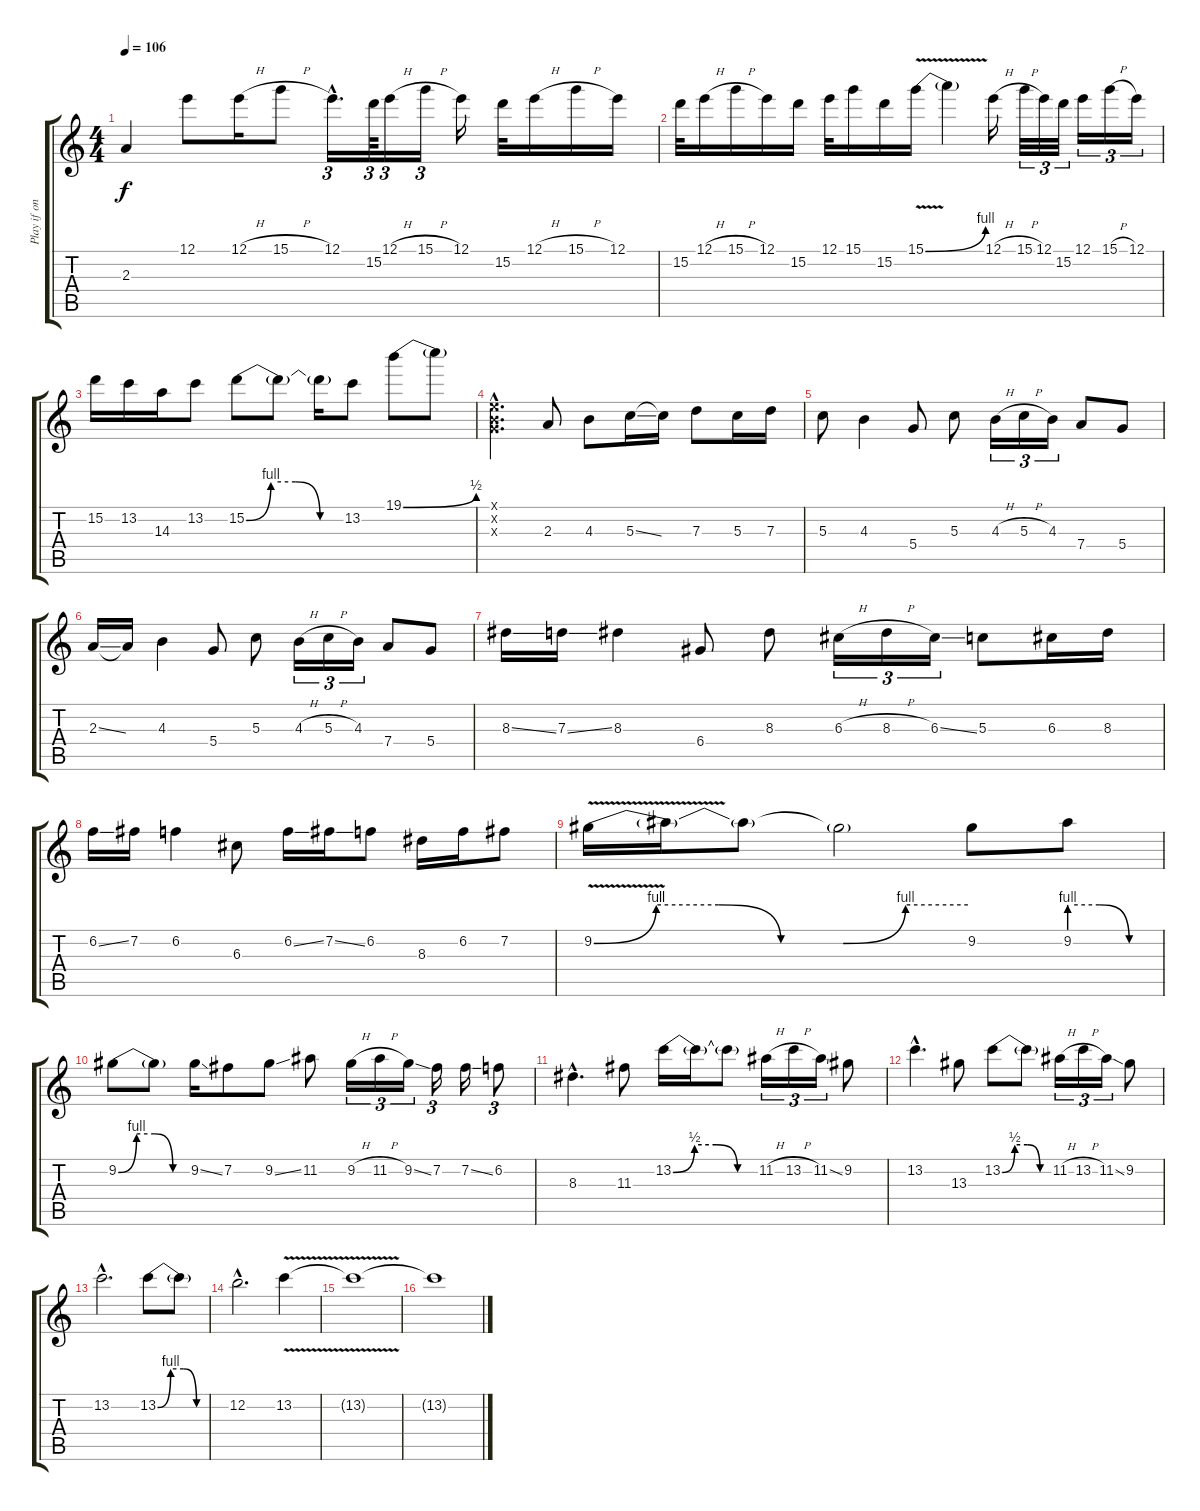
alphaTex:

\track ("Play if only one Guitar" "Play if on") {instrument electricguitarjazz}
\staff {score tabs}
\tuning (E4 B3 G3 D3 A2 E2) {hide}
\ts (4 4)
\tempo 106
\clef g2
\ks c
2.3.4{dy f} 12.1.8 12.1{h}.16 15.1{h}.8 12.1{hac}.16{d tu (3 2)} 15.2.64{tu (3 2)} 12.1{h}.16{tu (3 2)} 15.1{h}.16{tu (3 2)} 12.1.16 15.2.32 12.1{h}.16 15.1{h}.16 12.1.16 |
15.2.32 12.1{h}.16 15.1{h}.16 12.1.16 15.2.16 12.1.32 15.1.16 15.2.16 15.1{be (bend 0 0 60 4) v}.16 15.1{t}.4 12.1{h}.16 15.1{h}.32{tu (3 2)} 12.1.32{tu (3 2)} 15.2.32{tu (3 2)} 12.1.16{tu (3 2)} 15.1{h}.16{tu (3 2)} 12.1.16{tu (3 2)} |
15.2.16 13.2.16 14.3.16 13.2.8 15.2{be (custom 0 0 15 4 30 4 45 0 60 0)}.8 15.2{t}.8 15.2{t}.16 13.2.8 19.1{be (bend 0 0 60 2)}.8 19.1{t}.8 |
(0.1{hac x} 0.2{hac x} 0.3{hac x}).4{d} 2.3.8 4.3.8 5.3{ss}.16 5.3{t}.16 7.3.8 5.3.16 7.3.16 |
5.3.8 4.3.4 5.4.8 5.3.8 4.3{h}.16{tu (3 2)} 5.3{h}.16{tu (3 2)} 4.3.16{tu (3 2)} 7.4.8 5.4.8 |
2.3{ss}.16 2.3{t}.16 4.3.4 5.4.8 5.3.8 4.3{h}.16{tu (3 2)} 5.3{h}.16{tu (3 2)} 4.3.16{tu (3 2)} 7.4.8 5.4.8 |
8.3{ss}.16 7.3{ss}.16 8.3.4 6.4.8 8.3.8 6.3{h}.16{tu (3 2)} 8.3{h}.16{tu (3 2)} 6.3{ss}.16{tu (3 2)} 5.3.8 6.3.16 8.3.16 |
6.2{ss}.16 7.2.16 6.2.4 6.3.8 6.2{ss}.16 7.2{ss}.16 6.2.8 8.3.16 6.2.16 7.2.8 |
9.2{be (custom 0 0 10 4 20 4 30 0 40 0 50 4 60 4) v}.16 9.2{t}.16 9.2{t}.8 9.2{t}.2 9.2.8 9.2{be (custom 0 4 20 4 40 0 60 0)}.8 |
9.2{be (custom 0 0 15 4 30 4 45 0 60 0)}.8 9.2{t}.8 9.2{ss}.16 7.2.8 9.2{ss}.8 11.2.8 9.2{h}.16{tu (3 2)} 11.2{h}.16{tu (3 2)} 9.2{ss}.16{tu (3 2)} 7.2.16{tu (3 2)} 7.2{ss}.16 6.2.8{tu (3 2)} |
8.3{hac}.4{d} 11.3.8 13.2{be (custom 0 0 15 2 30 2 45 0 60 0)}.16 13.2{t}.16 13.2{t}.8 11.2{h}.16{tu (3 2)} 13.2{h}.16{tu (3 2)} 11.2{ss}.16{tu (3 2)} 9.2.8 |
13.2{hac}.4{d} 13.3.8 13.2{be (custom 0 0 15 2 30 2 45 0 60 0)}.8 13.2{t}.8 11.2{h}.16{tu (3 2)} 13.2{h}.16{tu (3 2)} 11.2{ss}.16{tu (3 2)} 9.2.8 |
13.2{hac}.2{d} 13.2{be (custom 0 0 15 4 30 4 45 0 60 0)}.8 13.2{t}.8 |
12.2{hac}.2{d} 13.2{v}.4 |
13.2{t}.1 |
13.2{t}.1
